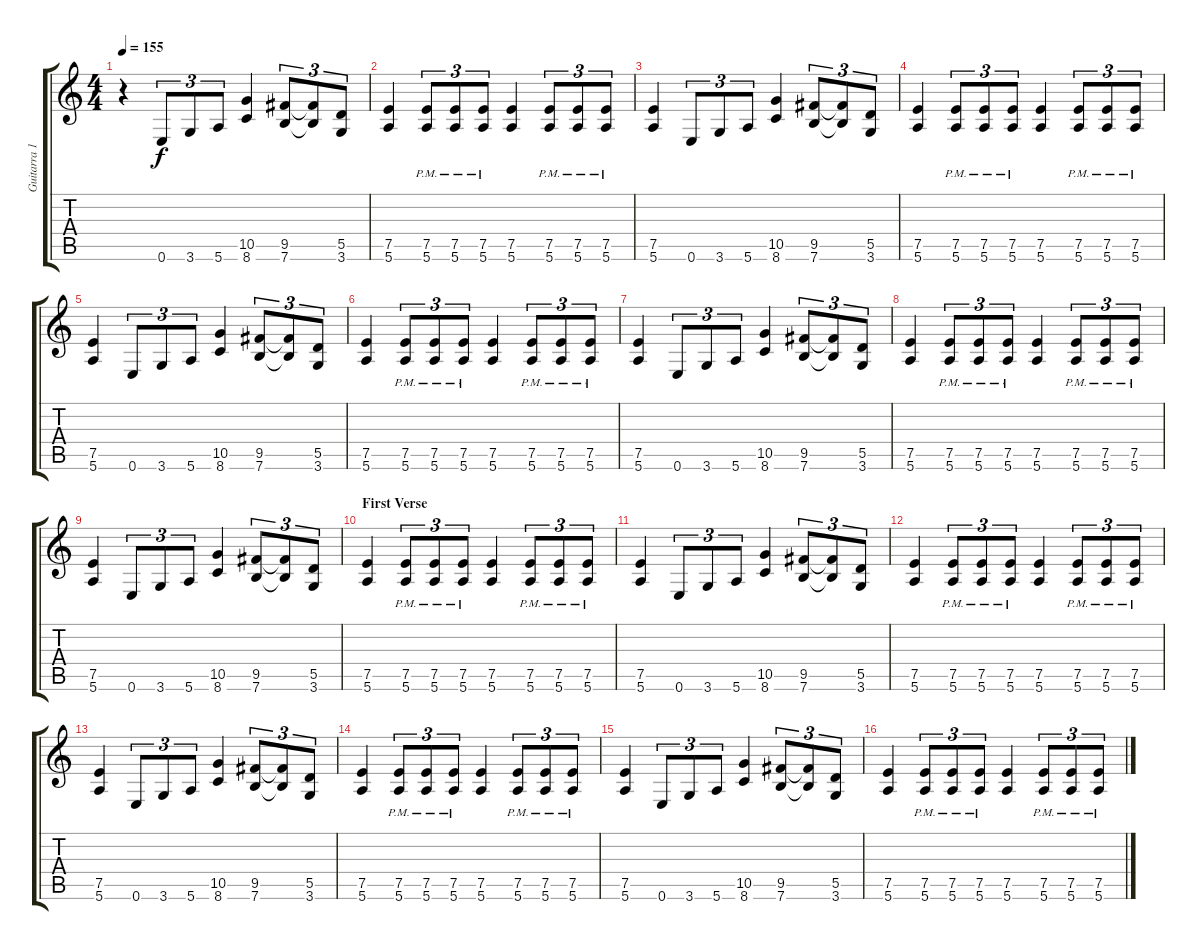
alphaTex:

\track ("Guitarra 1" "Guitarra 1") {instrument overdrivenguitar}
\staff {score tabs}
\tuning (E4 B3 G3 D3 A2 E2) {hide}
\ts (4 4)
\tempo 155
\clef g2
\ks c
r.4{dy f instrument overdrivenguitar} 0.6.8{tu (3 2)} 3.6.8{tu (3 2)} 5.6.8{tu (3 2)} (10.5 8.6).4 (9.5 7.6).8{tu (3 2)} (9.5{t} 7.6{t}).8{tu (3 2)} (5.5 3.6).8{tu (3 2)} |
(7.5 5.6).4 (7.5{pm} 5.6{pm}).8{tu (3 2)} (7.5{pm} 5.6{pm}).8{tu (3 2)} (7.5{pm} 5.6{pm}).8{tu (3 2)} (7.5 5.6).4 (7.5{pm} 5.6{pm}).8{tu (3 2)} (7.5{pm} 5.6{pm}).8{tu (3 2)} (7.5{pm} 5.6{pm}).8{tu (3 2)} |
(7.5 5.6).4 0.6.8{tu (3 2)} 3.6.8{tu (3 2)} 5.6.8{tu (3 2)} (10.5 8.6).4 (9.5 7.6).8{tu (3 2)} (9.5{t} 7.6{t}).8{tu (3 2)} (5.5 3.6).8{tu (3 2)} |
(7.5 5.6).4 (7.5{pm} 5.6{pm}).8{tu (3 2)} (7.5{pm} 5.6{pm}).8{tu (3 2)} (7.5{pm} 5.6{pm}).8{tu (3 2)} (7.5 5.6).4 (7.5{pm} 5.6{pm}).8{tu (3 2)} (7.5{pm} 5.6{pm}).8{tu (3 2)} (7.5{pm} 5.6{pm}).8{tu (3 2)} |
(7.5 5.6).4 0.6.8{tu (3 2)} 3.6.8{tu (3 2)} 5.6.8{tu (3 2)} (10.5 8.6).4 (9.5 7.6).8{tu (3 2)} (9.5{t} 7.6{t}).8{tu (3 2)} (5.5 3.6).8{tu (3 2)} |
(7.5 5.6).4 (7.5{pm} 5.6{pm}).8{tu (3 2)} (7.5{pm} 5.6{pm}).8{tu (3 2)} (7.5{pm} 5.6{pm}).8{tu (3 2)} (7.5 5.6).4 (7.5{pm} 5.6{pm}).8{tu (3 2)} (7.5{pm} 5.6{pm}).8{tu (3 2)} (7.5{pm} 5.6{pm}).8{tu (3 2)} |
(7.5 5.6).4 0.6.8{tu (3 2)} 3.6.8{tu (3 2)} 5.6.8{tu (3 2)} (10.5 8.6).4 (9.5 7.6).8{tu (3 2)} (9.5{t} 7.6{t}).8{tu (3 2)} (5.5 3.6).8{tu (3 2)} |
(7.5 5.6).4 (7.5{pm} 5.6{pm}).8{tu (3 2)} (7.5{pm} 5.6{pm}).8{tu (3 2)} (7.5{pm} 5.6{pm}).8{tu (3 2)} (7.5 5.6).4 (7.5{pm} 5.6{pm}).8{tu (3 2)} (7.5{pm} 5.6{pm}).8{tu (3 2)} (7.5{pm} 5.6{pm}).8{tu (3 2)} |
(7.5 5.6).4 0.6.8{tu (3 2)} 3.6.8{tu (3 2)} 5.6.8{tu (3 2)} (10.5 8.6).4 (9.5 7.6).8{tu (3 2)} (9.5{t} 7.6{t}).8{tu (3 2)} (5.5 3.6).8{tu (3 2)} |
\section ("" "First Verse")
(7.5 5.6).4 (7.5{pm} 5.6{pm}).8{tu (3 2)} (7.5{pm} 5.6{pm}).8{tu (3 2)} (7.5{pm} 5.6{pm}).8{tu (3 2)} (7.5 5.6).4 (7.5{pm} 5.6{pm}).8{tu (3 2)} (7.5{pm} 5.6{pm}).8{tu (3 2)} (7.5{pm} 5.6{pm}).8{tu (3 2)} |
(7.5 5.6).4 0.6.8{tu (3 2)} 3.6.8{tu (3 2)} 5.6.8{tu (3 2)} (10.5 8.6).4 (9.5 7.6).8{tu (3 2)} (9.5{t} 7.6{t}).8{tu (3 2)} (5.5 3.6).8{tu (3 2)} |
(7.5 5.6).4 (7.5{pm} 5.6{pm}).8{tu (3 2)} (7.5{pm} 5.6{pm}).8{tu (3 2)} (7.5{pm} 5.6{pm}).8{tu (3 2)} (7.5 5.6).4 (7.5{pm} 5.6{pm}).8{tu (3 2)} (7.5{pm} 5.6{pm}).8{tu (3 2)} (7.5{pm} 5.6{pm}).8{tu (3 2)} |
(7.5 5.6).4 0.6.8{tu (3 2)} 3.6.8{tu (3 2)} 5.6.8{tu (3 2)} (10.5 8.6).4 (9.5 7.6).8{tu (3 2)} (9.5{t} 7.6{t}).8{tu (3 2)} (5.5 3.6).8{tu (3 2)} |
(7.5 5.6).4 (7.5{pm} 5.6{pm}).8{tu (3 2)} (7.5{pm} 5.6{pm}).8{tu (3 2)} (7.5{pm} 5.6{pm}).8{tu (3 2)} (7.5 5.6).4 (7.5{pm} 5.6{pm}).8{tu (3 2)} (7.5{pm} 5.6{pm}).8{tu (3 2)} (7.5{pm} 5.6{pm}).8{tu (3 2)} |
(7.5 5.6).4 0.6.8{tu (3 2)} 3.6.8{tu (3 2)} 5.6.8{tu (3 2)} (10.5 8.6).4 (9.5 7.6).8{tu (3 2)} (9.5{t} 7.6{t}).8{tu (3 2)} (5.5 3.6).8{tu (3 2)} |
(7.5 5.6).4 (7.5{pm} 5.6{pm}).8{tu (3 2)} (7.5{pm} 5.6{pm}).8{tu (3 2)} (7.5{pm} 5.6{pm}).8{tu (3 2)} (7.5 5.6).4 (7.5{pm} 5.6{pm}).8{tu (3 2)} (7.5{pm} 5.6{pm}).8{tu (3 2)} (7.5{pm} 5.6{pm}).8{tu (3 2)}
